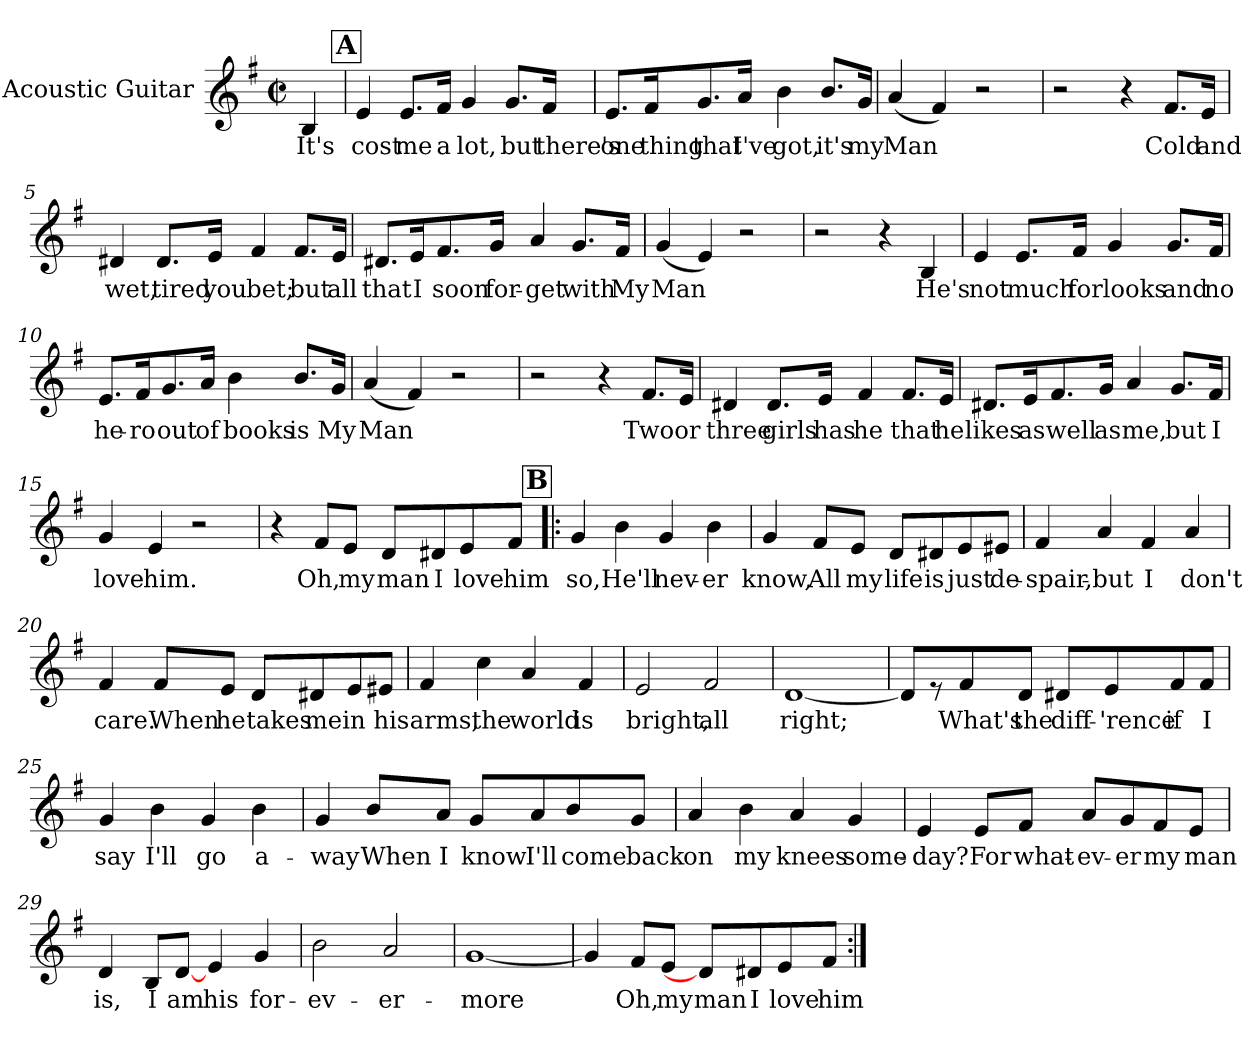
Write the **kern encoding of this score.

**kern	**text
*part1	*part1
*staff1	*staff1
*I"Acoustic Guitar	*
*I'Ac Gtr	*
*clefG2	*
*k[f#]	*
*G:	*
*M2/2	*
*met(c|)	*
=	=
4B/	It's
!!LO:REH:place=s1:a:t=A
=1	=1
4e/	cost
8.e/L	me
16f#/Jk	a
4g/	lot,
8.g/L	but
16f#/Jk	there's
=2	=2
8.e/L	one
16f#/K	thing
8.g/	that
16a/Jk	I've
4b\	got,
8.b/L	it's
16g/Jk	my
=3	=3
(4a/	Man
4f#/)	.
2r	.
=4	=4
2r	.
4r	.
8.f#/L	Cold
16e/Jk	and
!!LO:LB:g=z
=5	=5
4d#X/	wet,
8.d#/L	tired
16e/Jk	you
4f#/	bet;
8.f#/L	but
16e/Jk	all
=6	=6
8.d#X/L	that
16e/K	I
8.f#/	soon
16g/Jk	for-
4a/	-get
8.g/L	with
16f#/Jk	My
=7	=7
(4g/	Man
4e/)	.
2r	.
=8	=8
2r	.
4r	.
4B/	He's
!!LO:LB:g=z
=9	=9
4e/	not
8.e/L	much
16f#/Jk	for
4g/	looks
8.g/L	and
16f#/Jk	no
=10	=10
8.e/L	he-
16f#/K	-ro
8.g/	out
16a/Jk	of
4b\	books
8.b/L	is
16g/Jk	My
=11	=11
(4a/	Man
4f#/)	.
2r	.
=12	=12
2r	.
4r	.
8.f#/L	Two
16e/Jk	or
!!LO:LB:g=z
=13	=13
4d#X/	three
8.d#/L	girls
16e/Jk	has
4f#/	he
8.f#/L	that
16e/Jk	he
=14	=14
8.d#X/L	likes
16e/K	as
8.f#/	well
16g/Jk	as
4a/	me,
8.g/L	but
16f#/Jk	I
=15	=15
4g/	love
4e/	him.
2r	.
=16	=16
4r	.
8f#/L	Oh,
8e/J	my
8d/L	man
8d#X/	I
8e/	love
8f#/J	him
!!LO:LB:g=z
!!LO:REH:place=s1:a:t=B
=17!|:	=17!|:
4g/	so,
4b\	He'll
4g/	nev-
4b\	-er
=18	=18
4g/	know,
8f#/L	All
8e/J	my
8d/L	life
8d#X/	is
8e/	just
8e#X/J	de-
=19	=19
4f#/	-spair,-
4a/	-but
4f#/	I
4a/	don't
=20	=20
4f#/	care.
8f#/L	When
8e/J	he
8d/L	takes
8d#X/	me
8e/	in
8e#X/J	his
!!LO:LB:g=z
=21	=21
4f#/	arms,
4cc\	the
4a/	world
4f#/	is
=22	=22
2e/	bright,
2f#/	all
=23	=23
[1d	right;
=24	=24
8d/L]	.
8r	.
8f#/	What's
8d/J	the
8d#X/L	diff-
8e/	-'rence
8f#/	if
8f#/J	I
!!LO:LB:g=z
=25	=25
4g/	say
4b\	I'll
4g/	go
4b\	a-
=26	=26
4g/	-way
8b/L	When
8a/J	I
8g/L	know
8a/	I'll
8b/	come
8g/J	back
=27	=27
4a/	on
4b\	my
4a/	knees
4g/	some-
=28	=28
4e/	-day?
8e/L	For
8f#/J	what-
8a/L	-ev-
8g/	-er
8f#/	my
8e/J	man
!!LO:LB:g=z
=29	=29
4d/	is,
8B/L	I
[8d/J	am
4e/	his
4g/	for-
=30	=30
2b\	-ev-
2a/	-er-
=31	=31
[1g	-more
=32	=32
4g/]	.
8f#/L	Oh,
8e/J	my
8d/L]	man
8d#X/	I
8e/	love
8f#/J	him
=:|!	=:|!
*-	*-
